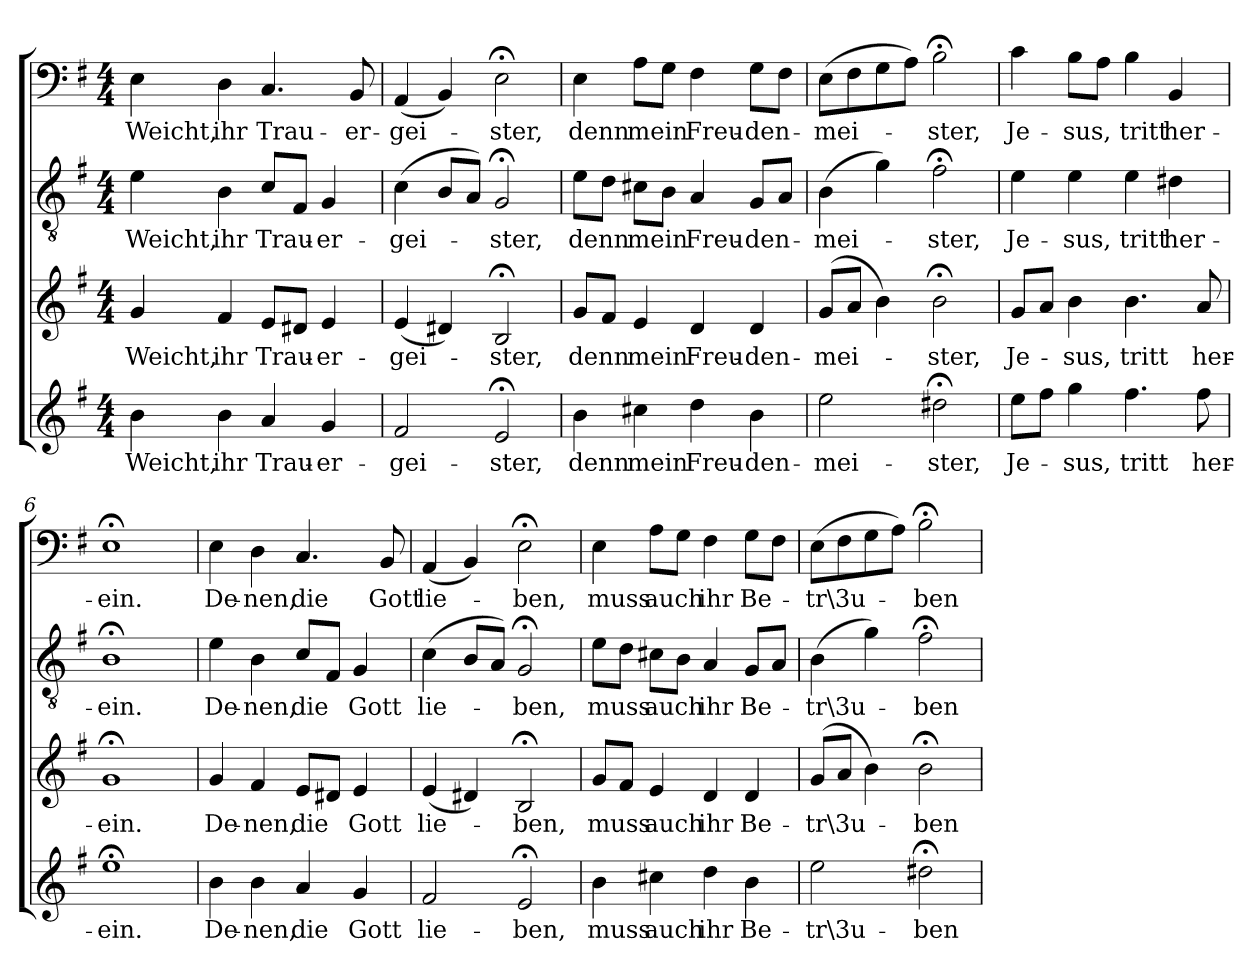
**kern	**text	**kern	**text	**kern	**text	**kern	**text
*part4	*part4	*part3	*part3	*part2	*part2	*part1	*part1
*staff4	*staff4	*staff3	*staff3	*staff2	*staff2	*staff1	*staff1
*clefG2	*	*clefG2	*	*clefGv2	*	*clefF4	*
*k[f#]	*	*k[f#]	*	*k[f#]	*	*k[f#]	*
*e:	*	*e:	*	*e:	*	*e:	*
*M4/4	*	*M4/4	*	*M4/4	*	*M4/4	*
=1	=1	=1	=1	=1	=1	=1	=1
4b\	Weicht,	4g/	Weicht,	4e\	Weicht,	4E\	Weicht,
4b\	ihr	4f#/	ihr	4B\	ihr	4D\	ihr
4a/	Trau-	8e/L	Trau-	8c/L	Trau-	4.C/	Trau-
.	.	8d#X/J	.	8F#/J	.	.	.
4g/	-er-	4e/	-er-	4G/	-er-	.	.
.	.	.	.	.	.	8BB/	-er-
=2	=2	=2	=2	=2	=2	=2	=2
2f#/	-gei-	(4e/	-gei-	(4c\	-gei-	(4AA/	-gei-
.	.	4d#X/)	.	8B/L	.	4BB/)	.
.	.	.	.	8A/J)	.	.	.
2e;</	-ster,	2B;</	-ster,	2G;</	-ster,	2E;<\	-ster,
=3	=3	=3	=3	=3	=3	=3	=3
4b\	denn	8g/L	denn	8e\L	denn	4E\	denn
.	.	8f#/J	.	8d\J	.	.	.
4cc#X\	mein	4e/	mein	8c#X\L	mein	8A\L	mein
.	.	.	.	8B\J	.	8G\J	.
4dd\	Freu-	4d/	Freu-	4A/	Freu-	4F#\	Freu-
4b\	-den-	4d/	-den-	8G/L	-den-	8G\L	-den-
.	.	.	.	8A/J	.	8F#\J	.
=4	=4	=4	=4	=4	=4	=4	=4
2ee\	-mei-	(8g/L	-mei-	(4B\	-mei-	(8E\L	-mei-
.	.	8a/J	.	.	.	8F#\	.
.	.	4b\)	.	4g\)	.	8G\	.
.	.	.	.	.	.	8A\J)	.
2dd#X;<\	-ster,	2b;<\	-ster,	2f#;<\	-ster,	2B;<\	-ster,
=5	=5	=5	=5	=5	=5	=5	=5
8ee\L	Je-	8g/L	Je-	4e\	Je-	4c\	Je-
8ff#\J	.	8a/J	.	.	.	.	.
4gg\	-sus,	4b\	-sus,	4e\	-sus,	8B\L	-sus,
.	.	.	.	.	.	8A\J	.
4.ff#\	tritt	4.b\	tritt	4e\	tritt	4B\	tritt
.	.	.	.	4d#X\	her-	4BB/	her-
8ff#\	her-	8a/	her-	.	.	.	.
=6	=6	=6	=6	=6	=6	=6	=6
1ee;<\	-ein.	1g;</	-ein.	1B;<\	-ein.	1E;<\	-ein.
=7	=7	=7	=7	=7	=7	=7	=7
4b\	De-	4g/	De-	4e\	De-	4E\	De-
4b\	-nen,	4f#/	-nen,	4B\	-nen,	4D\	-nen,
4a/	die	8e/L	die	8c/L	die	4.C/	die
.	.	8d#X/J	.	8F#/J	.	.	.
4g/	Gott	4e/	Gott	4G/	Gott	.	.
.	.	.	.	.	.	8BB/	Gott
=8	=8	=8	=8	=8	=8	=8	=8
2f#/	lie-	(4e/	lie-	(4c\	lie-	(4AA/	lie-
.	.	4d#X/)	.	8B/L	.	4BB/)	.
.	.	.	.	8A/J)	.	.	.
2e;</	-ben,	2B;</	-ben,	2G;</	-ben,	2E;<\	-ben,
=9	=9	=9	=9	=9	=9	=9	=9
4b\	muss	8g/L	muss	8e\L	muss	4E\	muss
.	.	8f#/J	.	8d\J	.	.	.
4cc#X\	auch	4e/	auch	8c#X\L	auch	8A\L	auch
.	.	.	.	8B\J	.	8G\J	.
4dd\	ihr	4d/	ihr	4A/	ihr	4F#\	ihr
4b\	Be-	4d/	Be-	8G/L	Be-	8G\L	Be-
.	.	.	.	8A/J	.	8F#\J	.
=10	=10	=10	=10	=10	=10	=10	=10
2ee\	-tr\3u-	(8g/L	-tr\3u-	(4B\	-tr\3u-	(8E\L	-tr\3u-
.	.	8a/J	.	.	.	8F#\	.
.	.	4b\)	.	4g\)	.	8G\	.
.	.	.	.	.	.	8A\J)	.
2dd#X;<\	-ben	2b;<\	-ben	2f#;<\	-ben	2B;<\	-ben
=	=	=	=	=	=	=	=
*-	*-	*-	*-	*-	*-	*-	*-
